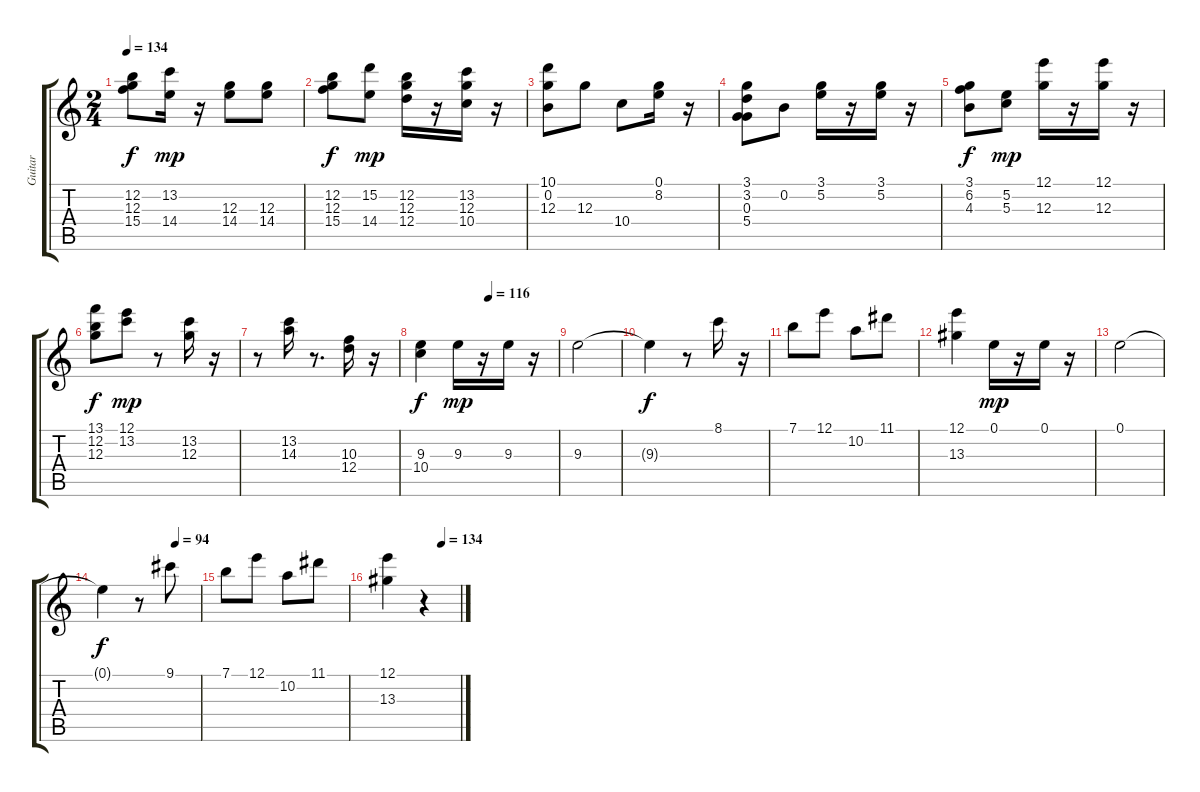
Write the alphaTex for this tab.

\track ("Guitar" "Guitar") {instrument acousticguitarnylon}
\staff {score tabs}
\tuning (E4 B3 G3 D3 A2 E2) {hide}
\ts (2 4)
\tempo 134
\clef g2
\ks c
(12.2 12.3 15.4).8{dy f} (13.2 14.4).16{dy mp} r.16 (12.3 14.4).8 (12.3 14.4).8 |
(12.2 12.3 15.4).8{dy f} (15.2 14.4).8{dy mp} (12.2 12.3 12.4).16 r.16 (13.2 12.3 10.4).16 r.16 |
(10.1 0.2 12.3).8 12.3.8 10.4.8 (0.1 8.2).16 r.16 |
(3.1 3.2 0.3 5.4).8 0.2.8 (3.1 5.2).16 r.16 (3.1 5.2).16 r.16 |
(3.1 6.2 4.3).8{dy f} (5.2 5.3).8{dy mp} (12.1 12.3).16 r.16 (12.1 12.3).16 r.16 |
(13.1 12.2 12.3).8{dy f} (12.1 13.2).8{dy mp} r.8 (13.2 12.3).16 r.16 |
r.8 (13.2 14.3).16 r.8{d} (10.3 12.4).16 r.16 |
\tempo (116 0.5)
(9.3 10.4).4{dy f} 9.3.16{dy mp} r.16 9.3.16 r.16 |
9.3.2 |
9.3{t}.4{dy f} r.8 8.1.16 r.16 |
7.1.8 12.1.8 10.2.8 11.1.8 |
(12.1 13.3).4 0.1.16{dy mp} r.16 0.1.16 r.16 |
0.1.2 |
\tempo (94 0.75)
0.1{t}.4{dy f} r.8 9.1.8 |
7.1.8 12.1.8 10.2.8 11.1.8 |
\tempo (134 0.75)
(12.1 13.3).4 r.4
